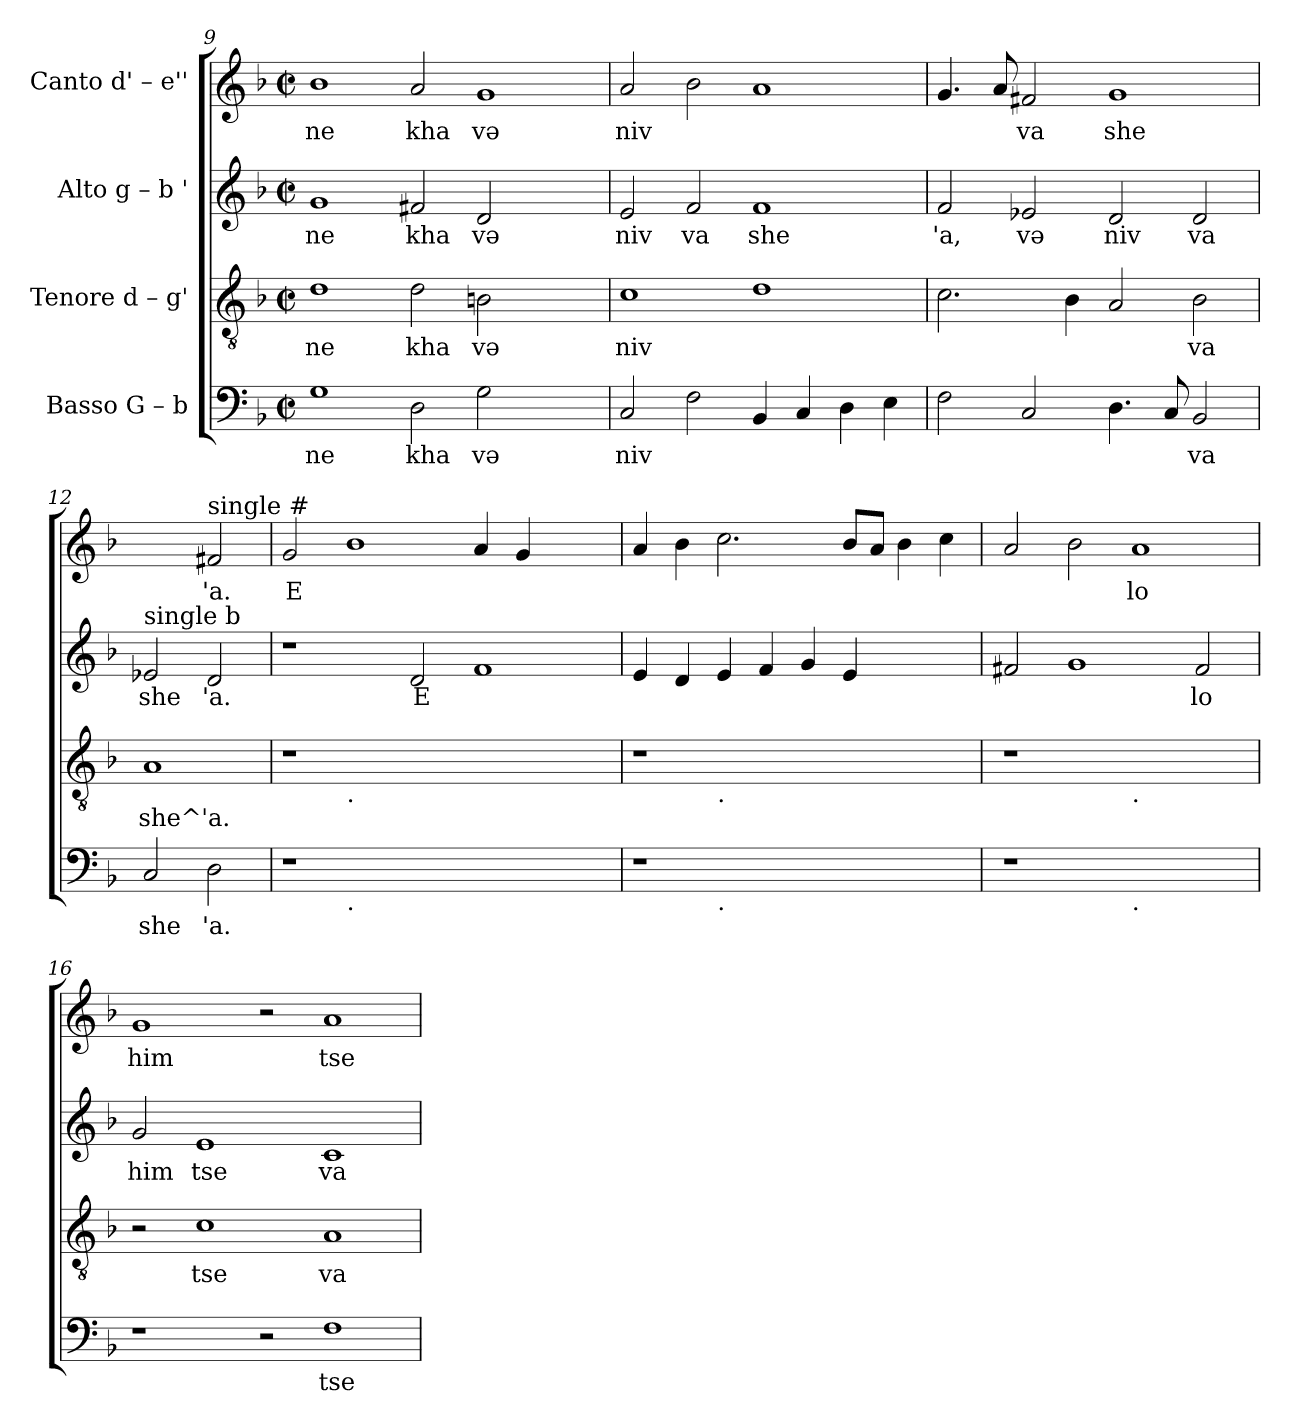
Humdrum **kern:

**kern	**text	**kern	**text	**kern	**text	**kern	**text
*part4	*part4	*part3	*part3	*part2	*part2	*part1	*part1
*staff4	*staff4	*staff3	*staff3	*staff2	*staff2	*staff1	*staff1
*I"Basso G – b	*	*I"Tenore d – g'	*	*I"Alto g – b '	*	*I"Canto d' – e''	*
*clefF4	*	*clefGv2	*	*clefG2	*	*clefG2	*
*k[b-]	*	*k[b-]	*	*k[b-]	*	*k[b-]	*
*F:	*	*F:	*	*F:	*	*F:	*
*M2/2	*	*M2/2	*	*M2/2	*	*M2/2	*
*met(c|)	*	*met(c|)	*	*met(c|)	*	*met(c|)	*
=9	=9	=9	=9	=9	=9	=9	=9
!	!LO:LY:b	!	!LO:LY:b	!	!LO:LY:b	!	!LO:LY:b
1G	ne	1d	ne	1g	ne	1b-	ne
!	!LO:LY:b	!	!LO:LY:b	!	!LO:LY:b	!	!LO:LY:b
2D\	kha	2d\	kha	2f#X/	kha	2a/	kha
!	!LO:LY:b	!	!LO:LY:b	!	!LO:LY:b	!	!LO:LY:b
2G\	və	2Bn\	və	2d/	və	1g	və
2ryy	.	2ryy	.	2ryy	.	.	.
=10	=10	=10	=10	=10	=10	=10	=10
!	!LO:LY:b	!	!LO:LY:b	!	!LO:LY:b	!	!LO:LY:b
2C/	niv	1c	niv	2e/	niv	2a/	niv
!	!	!	!	!	!LO:LY:b	!	!
2F\	.	.	.	2f/	va	2b-\	.
!	!	!	!	!	!LO:LY:b	!	!
4BB-/	.	1d	.	1f	she	1a	.
4C/	.	.	.	.	.	.	.
4D\	.	.	.	.	.	.	.
4E\	.	.	.	.	.	.	.
=11	=11	=11	=11	=11	=11	=11	=11
!	!	!	!	!	!LO:LY:b	!	!
2F\	.	2.c\	.	2f/	'a,	4.g/	.
.	.	.	.	.	.	8a/	.
!	!	!	!	!	!LO:LY:b	!	!LO:LY:b
2C/	.	.	.	2e-X/	və	2f#X/	va
.	.	4B-\	.	.	.	.	.
!	!	!	!	!	!LO:LY:b	!	!LO:LY:b
4.D\	.	2A/	.	2d/	niv	1g	she
8C/	.	.	.	.	.	.	.
!	!LO:LY:b	!	!LO:LY:b	!	!LO:LY:b	!	!
2BB-/	va	2B-\	va	2d/	va	.	.
=12	=12	=12	=12	=12	=12	=12	=12
!	!	!	!	!LO:TX:a:t=single b	!	!	!
!	!LO:LY:b	!	!LO:LY:b	!	!LO:LY:b	!	!
2C/	she	1A	she^'a.	2e-/	she	2ryy	.
!	!	!	!	!	!	!LO:TX:a:t=single #	!
!	!LO:LY:b	!	!	!	!LO:LY:b	!	!LO:LY:b
2D\	'a.	.	.	2d/	'a.	2f#/	'a.
!!LO:PB:g=z
=13	=13	=13	=13	=13	=13	=13	=13
!	!	!	!	!	!	!	!LO:LY:b
*^	*	*^	*	*	*	*	*
1r	2ryy	.	1r	2ryy	.	1r	.	2g/	E
!	!	!	!	!LO:TX:b:t=.	!	!	!	!	!
!	!LO:TX:b:t=.	!	!	!	!	!	!	!	!
.	0ryy	.	.	0ryy	.	.	.	1b-	.
!	!	!	!	!	!	!	!LO:LY:b	!	!
1.ryy	.	.	1.ryy	.	.	2d/	E	.	.
.	.	.	.	.	.	1f	.	4a/	.
.	.	.	.	.	.	.	.	4g/	.
.	.	.	.	.	.	.	.	2ryy	.
=14	=14	=14	=14	=14	=14	=14	=14	=14	=14
1r	2ryy	.	1r	2ryy	.	4e/	.	4a/	.
.	.	.	.	.	.	4d/	.	4b-\	.
!	!	!	!	!LO:TX:b:t=.	!	!	!	!	!
!	!LO:TX:b:t=.	!	!	!	!	!	!	!	!
.	1.ryy	.	.	1.ryy	.	4e/	.	2.cc\	.
.	.	.	.	.	.	4f/	.	.	.
1ryy	.	.	1ryy	.	.	4g/	.	.	.
.	.	.	.	.	.	4e/	.	8b-/L	.
.	.	.	.	.	.	.	.	8a/J	.
.	.	.	.	.	.	2ryy	.	4b-\	.
.	.	.	.	.	.	.	.	4cc\	.
*v	*v	*	*	*	*	*	*	*	*
*	*	*v	*v	*	*	*	*	*
=15	=15	=15	=15	=15	=15	=15	=15
1r	.	1r	.	2f#X/	.	2a/	.
.	.	.	.	1g	.	2b-\	.
!	!	!LO:TX:b:t=.	!	!	!	!	!
!LO:TX:b:t=.	!	!	!	!	!	!	!
!	!	!	!	!	!	!	!LO:LY:b
1ryy	.	1ryy	.	.	.	1a	lo
!	!	!	!	!	!LO:LY:b	!	!
.	.	.	.	2f#/	lo	.	.
!!LO:LB:g=z
=16	=16	=16	=16	=16	=16	=16	=16
!	!	!	!	!	!LO:LY:b	!	!LO:LY:b
1r	.	2r	.	2g/	him	1g	him
!	!	!	!LO:LY:b	!	!LO:LY:b	!	!
.	.	1c	tse	1e	tse	.	.
2r	.	.	.	.	.	2r	.
!	!LO:LY:b	!	!LO:LY:b	!	!LO:LY:b	!	!LO:LY:b
1F	tse	1A	va	1c	va	1a	tse-
=	=	=	=	=	=	=	=
*-	*-	*-	*-	*-	*-	*-	*-
